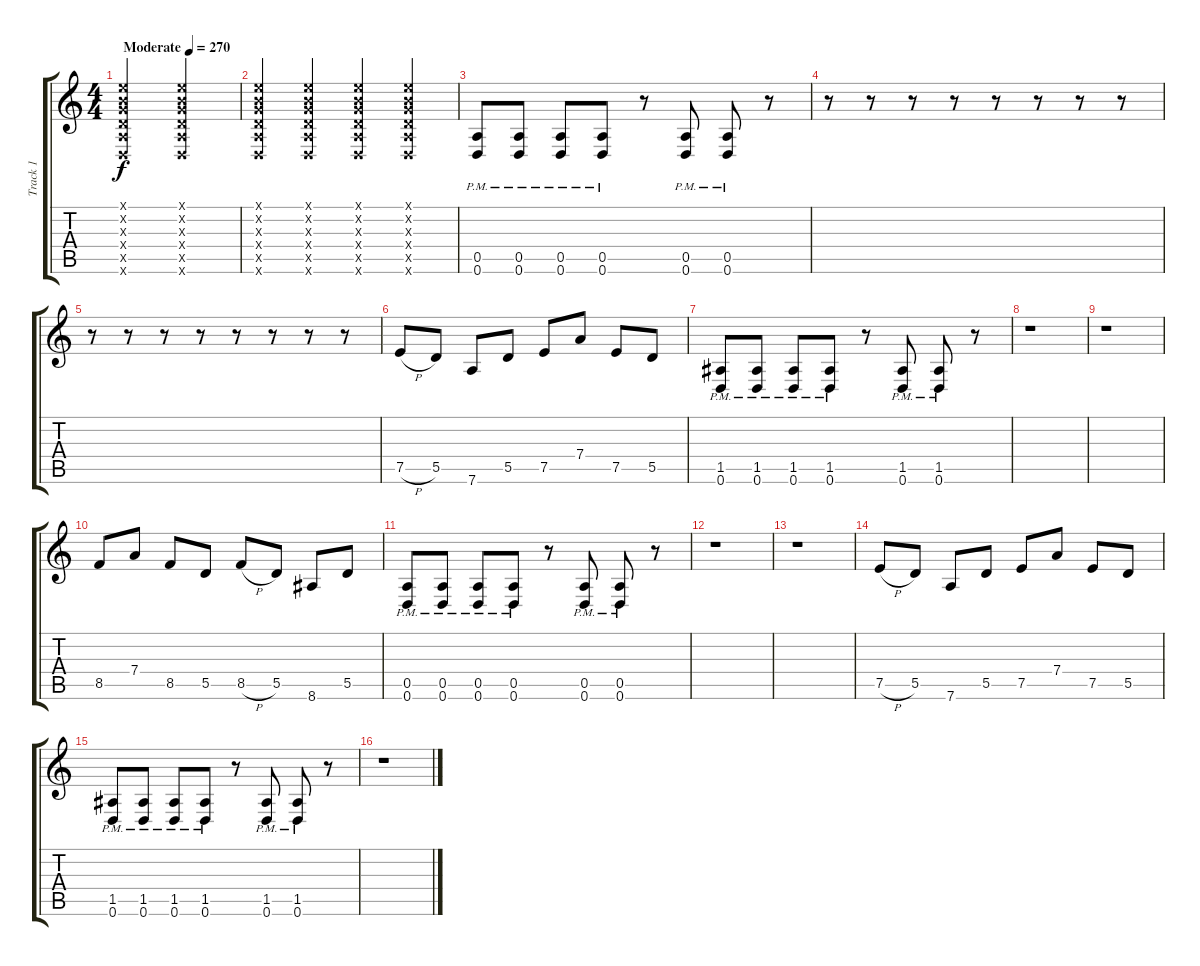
\track ("Track 1" "Track 1") {instrument distortionguitar}
\staff {score tabs}
\tuning (E4 B3 G3 D3 A2 D2) {hide}
\ts (4 4)
\tempo (270 "Moderate")
\clef g2
\ks c
(0.1{x} 0.2{x} 0.3{x} 0.4{x} 0.5{x} 0.6{x}).2{dy f instrument distortionguitar} (0.1{x} 0.2{x} 0.3{x} 0.4{x} 0.5{x} 0.6{x}).2 |
(0.1{x} 0.2{x} 0.3{x} 0.4{x} 0.5{x} 0.6{x}).4 (0.1{x} 0.2{x} 0.3{x} 0.4{x} 0.5{x} 0.6{x}).4 (0.1{x} 0.2{x} 0.3{x} 0.4{x} 0.5{x} 0.6{x}).4 (0.1{x} 0.2{x} 0.3{x} 0.4{x} 0.5{x} 0.6{x}).4 |
(0.5{pm} 0.6{pm}).8 (0.5{pm} 0.6{pm}).8 (0.5{pm} 0.6{pm}).8 (0.5{pm} 0.6{pm}).8 r.8 (0.5{pm} 0.6{pm}).8 (0.5{pm} 0.6{pm}).8 r.8 |
r.8 r.8 r.8 r.8 r.8 r.8 r.8 r.8 |
r.8 r.8 r.8 r.8 r.8 r.8 r.8 r.8 |
7.5{h}.8 5.5.8 7.6.8 5.5.8 7.5.8 7.4.8 7.5.8 5.5.8 |
(1.5{pm} 0.6{pm}).8 (1.5{pm} 0.6{pm}).8 (1.5{pm} 0.6{pm}).8 (1.5{pm} 0.6{pm}).8 r.8 (1.5{pm} 0.6{pm}).8 (1.5{pm} 0.6{pm}).8 r.8 |
r.1 |
r.1 |
8.5.8 7.4.8 8.5.8 5.5.8 8.5{h}.8 5.5.8 8.6.8 5.5.8 |
(0.5{pm} 0.6{pm}).8 (0.5{pm} 0.6{pm}).8 (0.5{pm} 0.6{pm}).8 (0.5{pm} 0.6{pm}).8 r.8 (0.5{pm} 0.6{pm}).8 (0.5{pm} 0.6{pm}).8 r.8 |
r.1 |
r.1 |
7.5{h}.8 5.5.8 7.6.8 5.5.8 7.5.8 7.4.8 7.5.8 5.5.8 |
(1.5{pm} 0.6{pm}).8 (1.5{pm} 0.6{pm}).8 (1.5{pm} 0.6{pm}).8 (1.5{pm} 0.6{pm}).8 r.8 (1.5{pm} 0.6{pm}).8 (1.5{pm} 0.6{pm}).8 r.8 |
r.1
